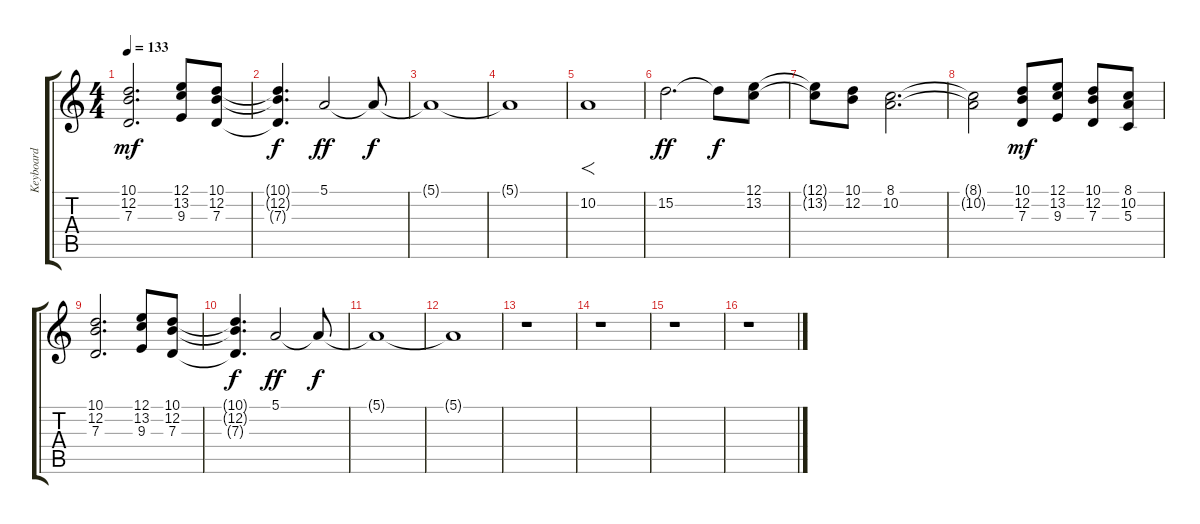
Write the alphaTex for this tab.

\track ("Keyboard" "Keyboard") {instrument flute}
\staff {score tabs}
\tuning (E4 B3 G3 D3 A2 E2) {hide}
\ts (4 4)
\tempo 133
\clef g2
\ks c
(10.1 12.2 7.3).2{d dy mf} (12.1 13.2 9.3).8 (10.1 12.2 7.3).8 |
(10.1{t} 12.2{t} 7.3{t}).4{d dy f} 5.1.2{dy ff volume 0} 5.1{t}.8{dy f} |
5.1{t}.1 |
5.1{t}.1 |
10.2.1{f volume 10} |
15.2.2{d dy ff} 15.2{t}.8{dy f} (12.1 13.2).8 |
(12.1{t} 13.2{t}).8 (10.1 12.2).8 (8.1 10.2).2{d} |
(8.1{t} 10.2{t}).2 (10.1 12.2 7.3).8{dy mf} (12.1 13.2 9.3).8 (10.1 12.2 7.3).8 (8.1 10.2 5.3).8 |
(10.1 12.2 7.3).2{d} (12.1 13.2 9.3).8 (10.1 12.2 7.3).8 |
(10.1{t} 12.2{t} 7.3{t}).4{d dy f} 5.1.2{dy ff volume 0} 5.1{t}.8{dy f} |
5.1{t}.1 |
5.1{t}.1 |
r.1 |
r.1 |
r.1 |
r.1
